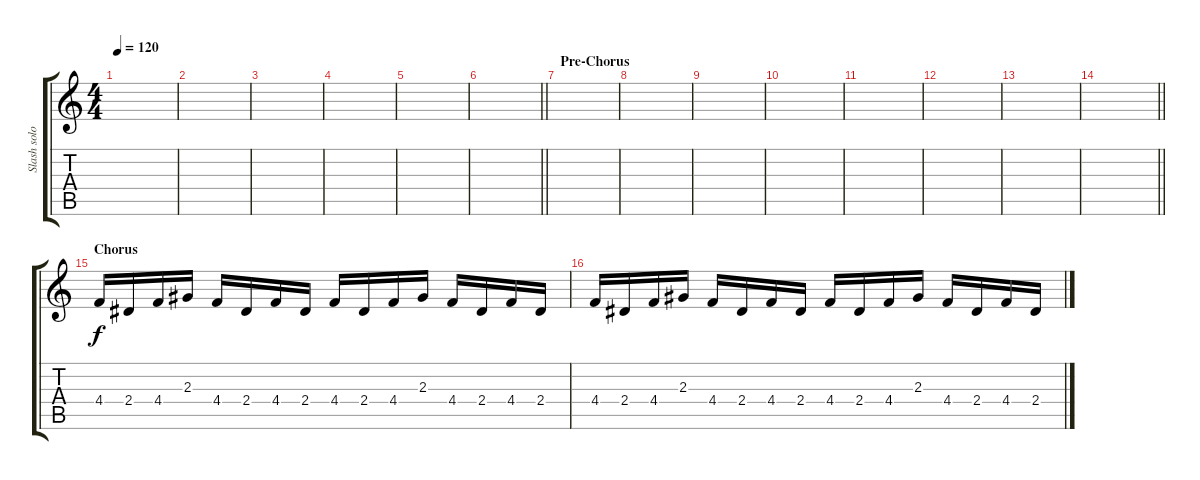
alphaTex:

\track ("Slash solo" "Slash solo") {instrument distortionguitar}
\staff {score tabs}
\tuning (Eb4 Bb3 Gb3 Db3 Ab2 Eb2) {hide}
\ts (4 4)
\tempo 120
\clef g2
\ks c
|
|
|
|
|
\barLineRight lightlight
|
\section ("" "Pre-Chorus")
|
|
|
|
|
|
|
\barLineRight lightlight
|
\section ("" "Chorus")
4.4.16 2.4.16 4.4.16 2.3.16 4.4.16 2.4.16 4.4.16 2.4.16 4.4.16 2.4.16 4.4.16 2.3.16 4.4.16 2.4.16 4.4.16 2.4.16 |
4.4.16 2.4.16 4.4.16 2.3.16 4.4.16 2.4.16 4.4.16 2.4.16 4.4.16 2.4.16 4.4.16 2.3.16 4.4.16 2.4.16 4.4.16 2.4.16
